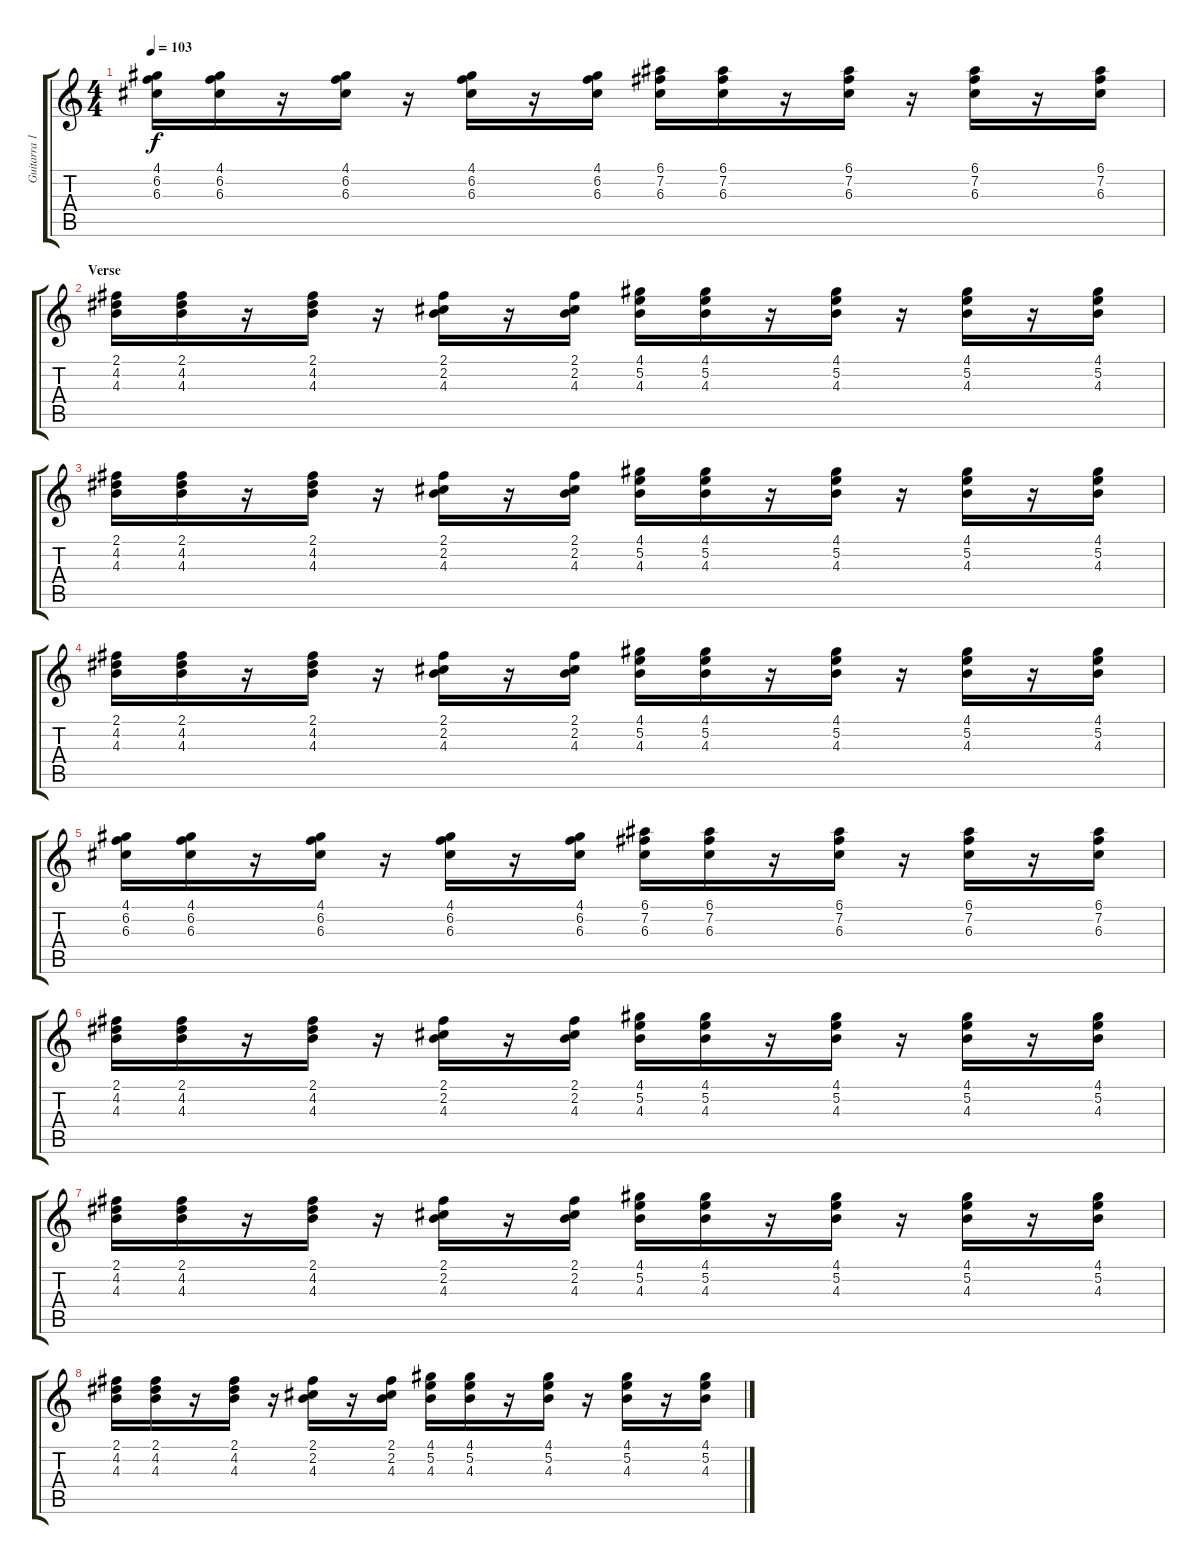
\track ("Guitarra 1 - Mathias" "Guitarra 1") {instrument distortionguitar}
\staff {score tabs}
\tuning (E4 B3 G3 D3 A2 E2) {hide}
\ts (4 4)
\tempo 103
\clef g2
\ks c
(4.1 6.2 6.3).16{dy f} (4.1 6.2 6.3).16 r.16 (4.1 6.2 6.3).16 r.16 (4.1 6.2 6.3).16 r.16 (4.1 6.2 6.3).16 (6.1 7.2 6.3).16 (6.1 7.2 6.3).16 r.16 (6.1 7.2 6.3).16 r.16 (6.1 7.2 6.3).16 r.16 (6.1 7.2 6.3).16 |
\section ("" "Verse")
(2.1 4.2 4.3).16 (2.1 4.2 4.3).16 r.16 (2.1 4.2 4.3).16 r.16 (2.1 2.2 4.3).16 r.16 (2.1 2.2 4.3).16 (4.1 5.2 4.3).16 (4.1 5.2 4.3).16 r.16 (4.1 5.2 4.3).16 r.16 (4.1 5.2 4.3).16 r.16 (4.1 5.2 4.3).16 |
(2.1 4.2 4.3).16 (2.1 4.2 4.3).16 r.16 (2.1 4.2 4.3).16 r.16 (2.1 2.2 4.3).16 r.16 (2.1 2.2 4.3).16 (4.1 5.2 4.3).16 (4.1 5.2 4.3).16 r.16 (4.1 5.2 4.3).16 r.16 (4.1 5.2 4.3).16 r.16 (4.1 5.2 4.3).16 |
(2.1 4.2 4.3).16 (2.1 4.2 4.3).16 r.16 (2.1 4.2 4.3).16 r.16 (2.1 2.2 4.3).16 r.16 (2.1 2.2 4.3).16 (4.1 5.2 4.3).16 (4.1 5.2 4.3).16 r.16 (4.1 5.2 4.3).16 r.16 (4.1 5.2 4.3).16 r.16 (4.1 5.2 4.3).16 |
(4.1 6.2 6.3).16 (4.1 6.2 6.3).16 r.16 (4.1 6.2 6.3).16 r.16 (4.1 6.2 6.3).16 r.16 (4.1 6.2 6.3).16 (6.1 7.2 6.3).16 (6.1 7.2 6.3).16 r.16 (6.1 7.2 6.3).16 r.16 (6.1 7.2 6.3).16 r.16 (6.1 7.2 6.3).16 |
(2.1 4.2 4.3).16 (2.1 4.2 4.3).16 r.16 (2.1 4.2 4.3).16 r.16 (2.1 2.2 4.3).16 r.16 (2.1 2.2 4.3).16 (4.1 5.2 4.3).16 (4.1 5.2 4.3).16 r.16 (4.1 5.2 4.3).16 r.16 (4.1 5.2 4.3).16 r.16 (4.1 5.2 4.3).16 |
(2.1 4.2 4.3).16 (2.1 4.2 4.3).16 r.16 (2.1 4.2 4.3).16 r.16 (2.1 2.2 4.3).16 r.16 (2.1 2.2 4.3).16 (4.1 5.2 4.3).16 (4.1 5.2 4.3).16 r.16 (4.1 5.2 4.3).16 r.16 (4.1 5.2 4.3).16 r.16 (4.1 5.2 4.3).16 |
(2.1 4.2 4.3).16 (2.1 4.2 4.3).16 r.16 (2.1 4.2 4.3).16 r.16 (2.1 2.2 4.3).16 r.16 (2.1 2.2 4.3).16 (4.1 5.2 4.3).16 (4.1 5.2 4.3).16 r.16 (4.1 5.2 4.3).16 r.16 (4.1 5.2 4.3).16 r.16 (4.1 5.2 4.3).16
